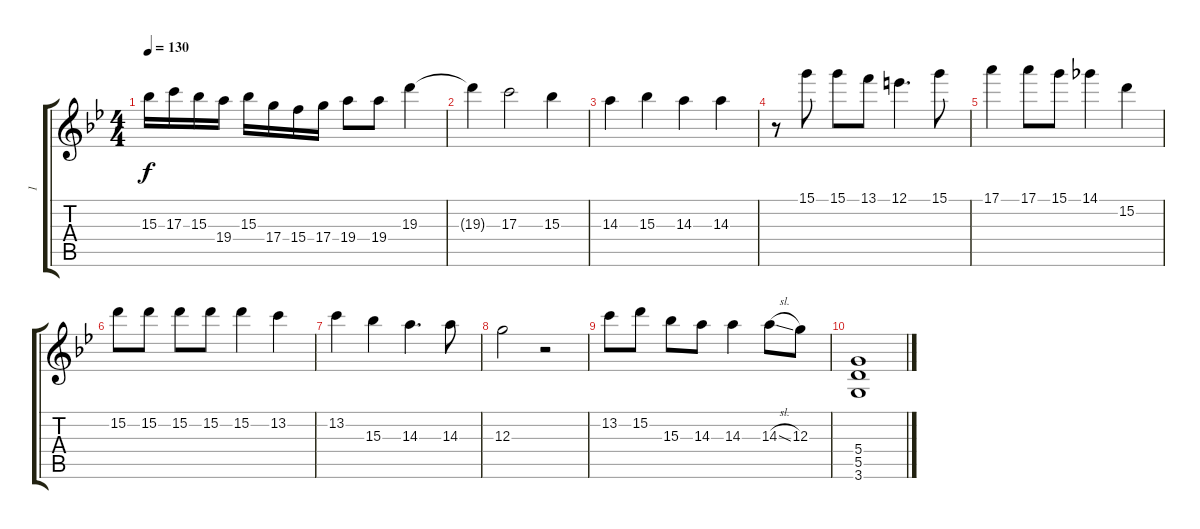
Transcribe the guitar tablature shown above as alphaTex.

\track ("1" "1") {instrument overdrivenguitar}
\staff {score tabs}
\tuning (E4 B3 G3 D3 A2 E2) {hide}
\ts (4 4)
\tempo 130
\clef g2
\ks gminor
15.3.16{dy f} 17.3.16 15.3.16 19.4.16 15.3.16 17.4.16 15.4.16 17.4.16 19.4.8 19.4.8 19.3.4 |
19.3{t}.4 17.3.2 15.3.4 |
14.3.4 15.3.4 14.3.4 14.3.4 |
r.8 15.1.8 15.1.8 13.1.8 12.1.4{d} 15.1.8 |
17.1.4 17.1.8 15.1.8 14.1.4 15.2.4 |
15.2.8 15.2.8 15.2.8 15.2.8 15.2.4 13.2.4 |
13.2.4 15.3.4 14.3.4{d} 14.3.8 |
12.3.2 r.2 |
13.2.8 15.2.8 15.3.8 14.3.8 14.3.4 14.3{sl}.8 12.3.8 |
(5.4 5.5 3.6).1
